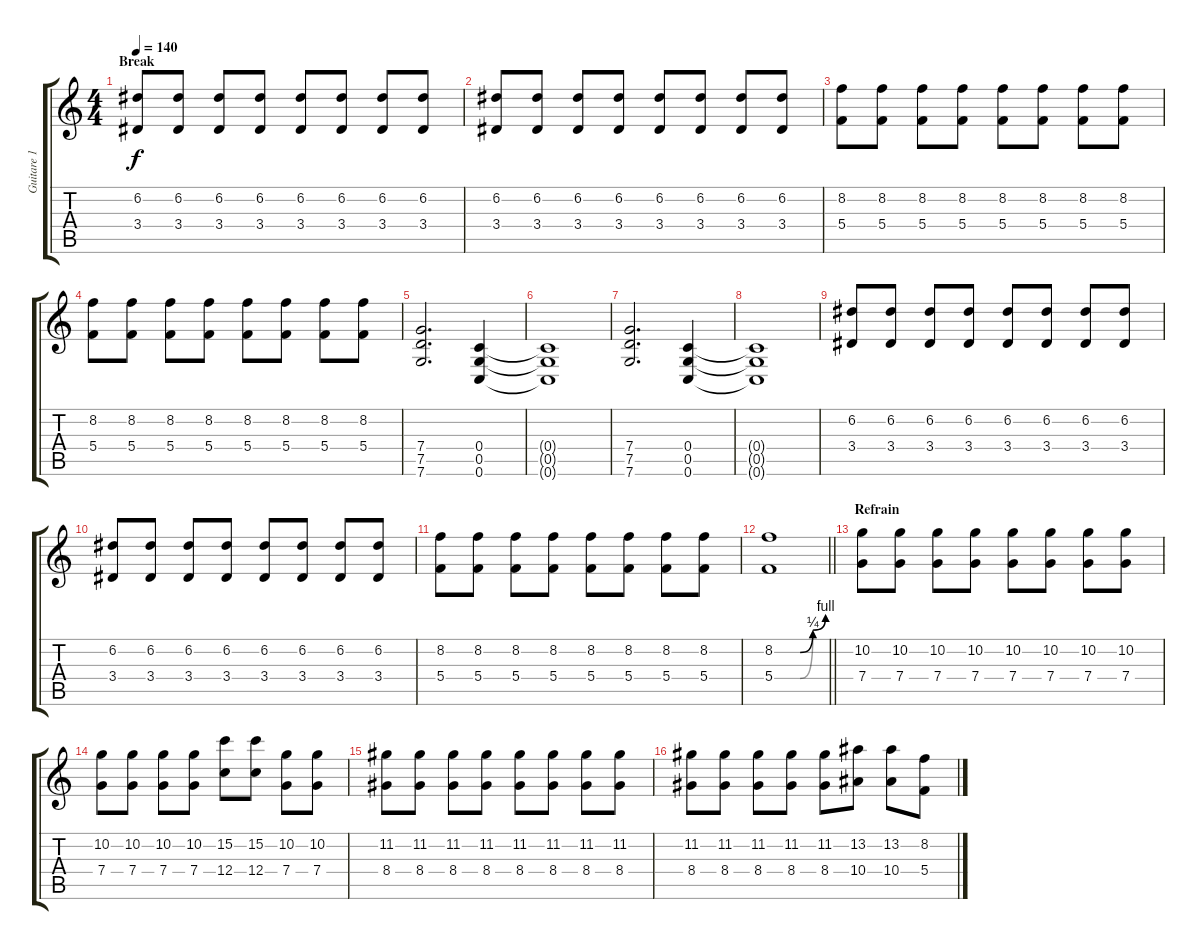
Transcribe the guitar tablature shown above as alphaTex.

\track ("Guitare 1" "Guitare 1") {instrument overdrivenguitar}
\staff {score tabs}
\tuning (D4 A3 F3 C3 G2 C2) {hide}
\ts (4 4)
\section ("" "Break")
\tempo 140
\clef g2
\ks c
(6.2 3.4).8{dy f} (6.2 3.4).8 (6.2 3.4).8 (6.2 3.4).8 (6.2 3.4).8 (6.2 3.4).8 (6.2 3.4).8 (6.2 3.4).8 |
(6.2 3.4).8 (6.2 3.4).8 (6.2 3.4).8 (6.2 3.4).8 (6.2 3.4).8 (6.2 3.4).8 (6.2 3.4).8 (6.2 3.4).8 |
(8.2 5.4).8 (8.2 5.4).8 (8.2 5.4).8 (8.2 5.4).8 (8.2 5.4).8 (8.2 5.4).8 (8.2 5.4).8 (8.2 5.4).8 |
(8.2 5.4).8 (8.2 5.4).8 (8.2 5.4).8 (8.2 5.4).8 (8.2 5.4).8 (8.2 5.4).8 (8.2 5.4).8 (8.2 5.4).8 |
(7.4 7.5 7.6).2{d instrument overdrivenguitar} (0.4 0.5 0.6).4 |
(0.4{t} 0.5{t} 0.6{t}).1 |
(7.4 7.5 7.6).2{d} (0.4 0.5 0.6).4 |
(0.4{t} 0.5{t} 0.6{t}).1 |
(6.2 3.4).8{volume 5 instrument overdrivenguitar} (6.2 3.4).8 (6.2 3.4).8 (6.2 3.4).8 (6.2 3.4).8 (6.2 3.4).8 (6.2 3.4).8 (6.2 3.4).8 |
(6.2 3.4).8 (6.2 3.4).8 (6.2 3.4).8 (6.2 3.4).8 (6.2 3.4).8 (6.2 3.4).8 (6.2 3.4).8 (6.2 3.4).8 |
(8.2 5.4).8 (8.2 5.4).8 (8.2 5.4).8 (8.2 5.4).8 (8.2 5.4).8 (8.2 5.4).8 (8.2 5.4).8 (8.2 5.4).8 |
\barLineRight lightlight
(8.2{be (custom 0 0 30 0 45 1 60 4)} 5.4{be (custom 0 0 30 0 45 1 60 4)}).1 |
\section ("" "Refrain")
(10.2 7.4).8{volume 4 instrument overdrivenguitar} (10.2 7.4).8 (10.2 7.4).8 (10.2 7.4).8 (10.2 7.4).8 (10.2 7.4).8 (10.2 7.4).8 (10.2 7.4).8 |
(10.2 7.4).8 (10.2 7.4).8 (10.2 7.4).8 (10.2 7.4).8 (15.2 12.4).8 (15.2 12.4).8 (10.2 7.4).8 (10.2 7.4).8 |
(11.2 8.4).8 (11.2 8.4).8 (11.2 8.4).8 (11.2 8.4).8 (11.2 8.4).8 (11.2 8.4).8 (11.2 8.4).8 (11.2 8.4).8 |
(11.2 8.4).8 (11.2 8.4).8 (11.2 8.4).8 (11.2 8.4).8 (11.2 8.4).8 (13.2 10.4).8 (13.2 10.4).8 (8.2 5.4).8
